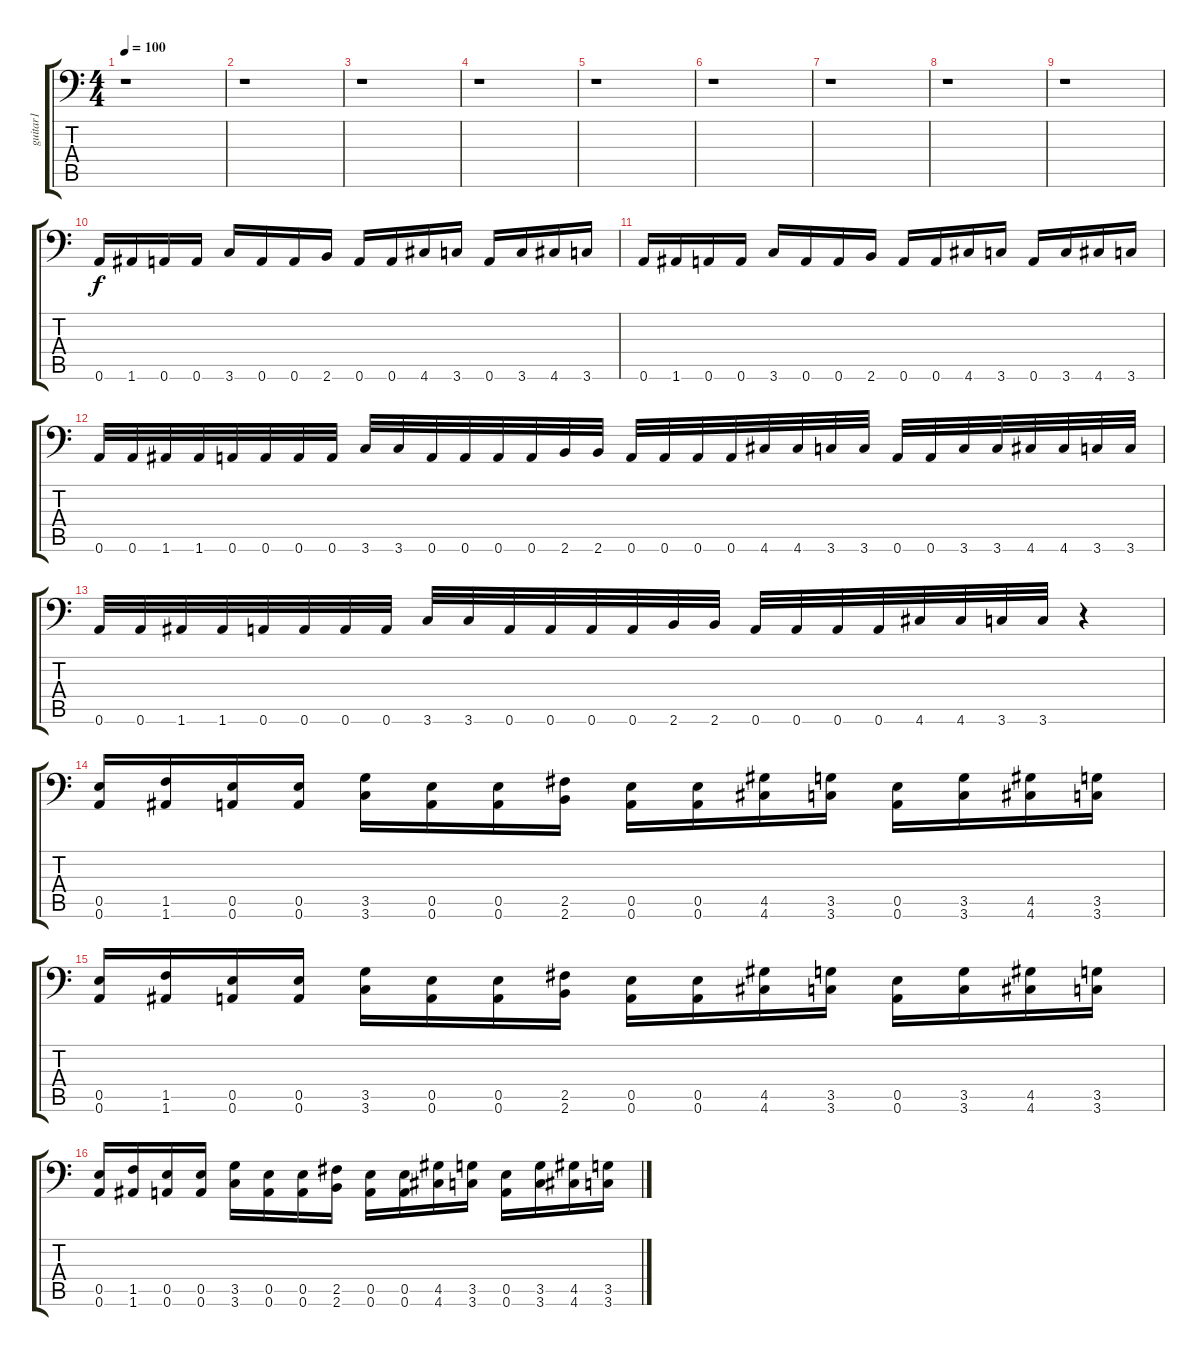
\track ("guitar1" "guitar1") {instrument distortionguitar}
\staff {score tabs}
\tuning (Db4 Ab3 E3 B2 E2 A1) {hide}
\ts (4 4)
\tempo 100
\clef f4
\ks c
r.1{dy f instrument distortionguitar} |
r.1 |
r.1 |
r.1 |
r.1 |
r.1 |
r.1 |
r.1 |
r.1 |
0.6.16{instrument electricguitarmuted} 1.6.16{instrument distortionguitar} 0.6.16{instrument electricguitarmuted} 0.6.16 3.6.16{instrument distortionguitar} 0.6.16{instrument electricguitarmuted} 0.6.16 2.6.16{instrument distortionguitar} 0.6.16{instrument electricguitarmuted} 0.6.16 4.6.16{instrument distortionguitar} 3.6.16 0.6.16{instrument electricguitarmuted} 3.6.16{instrument distortionguitar} 4.6.16 3.6.16 |
0.6.16{instrument electricguitarmuted} 1.6.16{instrument distortionguitar} 0.6.16{instrument electricguitarmuted} 0.6.16 3.6.16{instrument distortionguitar} 0.6.16{instrument electricguitarmuted} 0.6.16 2.6.16{instrument distortionguitar} 0.6.16{instrument electricguitarmuted} 0.6.16 4.6.16{instrument distortionguitar} 3.6.16 0.6.16{instrument electricguitarmuted} 3.6.16{instrument distortionguitar} 4.6.16 3.6.16 |
0.6.32{instrument distortionguitar} 0.6.32 1.6.32 1.6.32 0.6.32 0.6.32 0.6.32 0.6.32 3.6.32 3.6.32 0.6.32 0.6.32 0.6.32 0.6.32 2.6.32 2.6.32 0.6.32 0.6.32 0.6.32 0.6.32 4.6.32 4.6.32 3.6.32 3.6.32 0.6.32 0.6.32 3.6.32 3.6.32 4.6.32 4.6.32 3.6.32 3.6.32 |
0.6.32{instrument distortionguitar} 0.6.32 1.6.32 1.6.32 0.6.32 0.6.32 0.6.32 0.6.32 3.6.32 3.6.32 0.6.32 0.6.32 0.6.32 0.6.32 2.6.32 2.6.32 0.6.32 0.6.32 0.6.32 0.6.32 4.6.32 4.6.32 3.6.32 3.6.32 r.4 |
(0.5 0.6).16 (1.5 1.6).16 (0.5 0.6).16 (0.5 0.6).16 (3.5 3.6).16 (0.5 0.6).16 (0.5 0.6).16 (2.5 2.6).16 (0.5 0.6).16 (0.5 0.6).16 (4.5 4.6).16 (3.5 3.6).16 (0.5 0.6).16 (3.5 3.6).16 (4.5 4.6).16 (3.5 3.6).16 |
(0.5 0.6).16 (1.5 1.6).16 (0.5 0.6).16 (0.5 0.6).16 (3.5 3.6).16 (0.5 0.6).16 (0.5 0.6).16 (2.5 2.6).16 (0.5 0.6).16 (0.5 0.6).16 (4.5 4.6).16 (3.5 3.6).16 (0.5 0.6).16 (3.5 3.6).16 (4.5 4.6).16 (3.5 3.6).16 |
(0.5 0.6).16 (1.5 1.6).16 (0.5 0.6).16 (0.5 0.6).16 (3.5 3.6).16 (0.5 0.6).16 (0.5 0.6).16 (2.5 2.6).16 (0.5 0.6).16 (0.5 0.6).16 (4.5 4.6).16 (3.5 3.6).16 (0.5 0.6).16 (3.5 3.6).16 (4.5 4.6).16 (3.5 3.6).16
